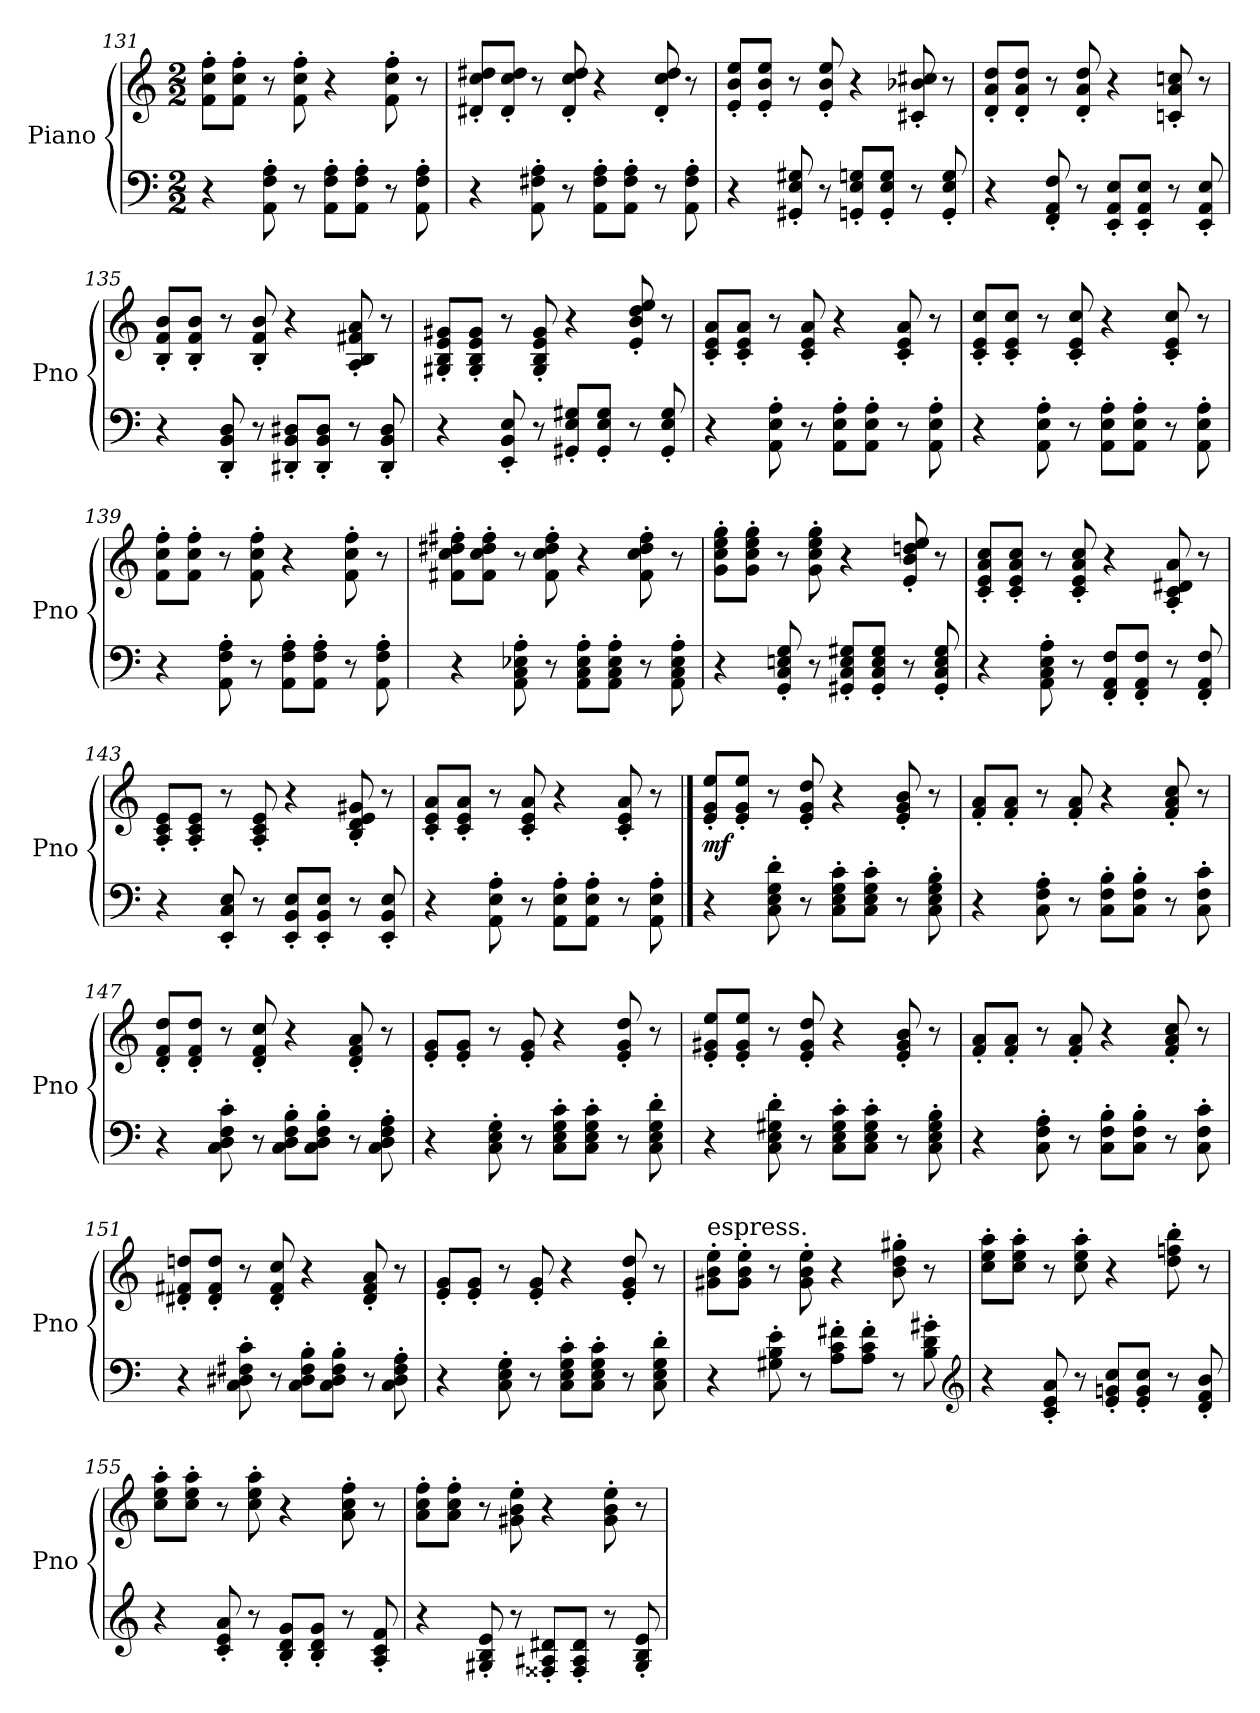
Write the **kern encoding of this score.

**kern	**kern	**dynam
*part1	*part1	*part1
*staff2	*staff1	*staff1/2
*I"Piano	*	*
*I'Pno	*	*
*clefF4	*clefG2	*
*k[]	*k[]	*
*C:	*C:	*
*M2/2	*M2/2	*
=131	=131	=131
4r	8f\' 8cc\' 8ff\'L	.
.	8f\' 8cc\' 8ff\'J	.
8AA\' 8F\' 8A\'	8r	.
8r	8f\' 8cc\' 8ff\'	.
8AA\' 8F\' 8A\'L	4r	.
8AA\' 8F\' 8A\'J	.	.
8r	8f\' 8cc\' 8ff\'	.
8AA\' 8F\' 8A\'	8r	.
!!LO:LB:g=z
=132	=132	=132
4r	8d#X/' 8cc/' 8dd#X/'L	.
.	8d#/' 8cc/' 8dd#/'J	.
8AA\' 8F#X\' 8A\'	8r	.
8r	8d#/' 8cc/' 8dd#/'	.
8AA\' 8F#\' 8A\'L	4r	.
8AA\' 8F#\' 8A\'J	.	.
8r	8d#/' 8cc/' 8dd#/'	.
8AA\' 8F#\' 8A\'	8r	.
=133	=133	=133
4r	8e/' 8b/' 8ee/'L	.
.	8e/' 8b/' 8ee/'J	.
8GG#X/' 8E/' 8G#X/'	8r	.
8r	8e/' 8b/' 8ee/'	.
8GGn/' 8E/' 8Gn/'L	4r	.
8GG/' 8E/' 8G/'J	.	.
8r	8c#X/' 8b-X/' 8cc#X/'	.
8GG/' 8E/' 8G/'	8r	.
=134	=134	=134
4r	8d/' 8a/' 8dd/'L	.
.	8d/' 8a/' 8dd/'J	.
8FF/' 8AA/' 8F/'	8r	.
8r	8d/' 8a/' 8dd/'	.
8EE/' 8AA/' 8E/'L	4r	.
8EE/' 8AA/' 8E/'J	.	.
8r	8cn/' 8a/' 8ccn/'	.
8EE/' 8AA/' 8E/'	8r	.
=135	=135	=135
4r	8B/' 8f/' 8b/'L	.
.	8B/' 8f/' 8b/'J	.
8DD/' 8BB/' 8D/'	8r	.
8r	8B/' 8f/' 8b/'	.
8DD#X/' 8BB/' 8D#X/'L	4r	.
8DD#/' 8BB/' 8D#/'J	.	.
8r	8A/' 8B/' 8f#X/' 8a/'	.
8DD#/' 8BB/' 8D#/'	8r	.
!!LO:PB:g=z
=136	=136	=136
4r	8G#X/' 8B/' 8e/' 8g#X/'L	.
.	8G#/' 8B/' 8e/' 8g#/'J	.
8EE/' 8BB/' 8E/'	8r	.
8r	8G#/' 8B/' 8e/' 8g#/'	.
8GG#X/' 8E/' 8G#X/'L	4r	.
8GG#/' 8E/' 8G#/'J	.	.
8r	8e/' 8b/' 8dd/' 8ee/'	.
8GG#/' 8E/' 8G#/'	8r	.
=137	=137	=137
4r	8c/' 8e/' 8a/'L	.
.	8c/' 8e/' 8a/'J	.
8AA\' 8E\' 8A\'	8r	.
8r	8c/' 8e/' 8a/'	.
8AA\' 8E\' 8A\'L	4r	.
8AA\' 8E\' 8A\'J	.	.
8r	8c/' 8e/' 8a/'	.
8AA\' 8E\' 8A\'	8r	.
=138	=138	=138
4r	8c/' 8e/' 8cc/'L	.
.	8c/' 8e/' 8cc/'J	.
8AA\' 8E\' 8A\'	8r	.
8r	8c/' 8e/' 8cc/'	.
8AA\' 8E\' 8A\'L	4r	.
8AA\' 8E\' 8A\'J	.	.
8r	8c/' 8e/' 8cc/'	.
8AA\' 8E\' 8A\'	8r	.
=139	=139	=139
4r	8f\' 8cc\' 8ff\'L	.
.	8f\' 8cc\' 8ff\'J	.
8AA\' 8F\' 8A\'	8r	.
8r	8f\' 8cc\' 8ff\'	.
8AA\' 8F\' 8A\'L	4r	.
8AA\' 8F\' 8A\'J	.	.
8r	8f\' 8cc\' 8ff\'	.
8AA\' 8F\' 8A\'	8r	.
=140	=140	=140
4r	8f#X\' 8cc\' 8dd#X\' 8ff#X\'L	.
.	8f#\' 8cc\' 8dd#\' 8ff#\'J	.
8AA\' 8C\' 8E-X\' 8A\'	8r	.
8r	8f#\' 8cc\' 8dd#\' 8ff#\'	.
8AA\' 8C\' 8E-\' 8A\'L	4r	.
8AA\' 8C\' 8E-\' 8A\'J	.	.
8r	8f#\' 8cc\' 8dd#\' 8ff#\'	.
8AA\' 8C\' 8E-\' 8A\'	8r	.
!!LO:LB:g=z
=141	=141	=141
4r	8g\' 8cc\' 8ee\' 8gg\'L	.
.	8g\' 8cc\' 8ee\' 8gg\'J	.
8GG/' 8C/' 8En/' 8G/'	8r	.
8r	8g\' 8cc\' 8ee\' 8gg\'	.
8GG#X/' 8C/' 8E/' 8G#X/'L	4r	.
8GG#/' 8C/' 8E/' 8G#/'J	.	.
8r	8e/' 8b/' 8ddn/' 8ee/'	.
8GG#/' 8C/' 8E/' 8G#/'	8r	.
=142	=142	=142
4r	8c/' 8e/' 8a/' 8cc/'L	.
.	8c/' 8e/' 8a/' 8cc/'J	.
8AA\' 8C\' 8E\' 8A\'	8r	.
8r	8c/' 8e/' 8a/' 8cc/'	.
8FF/' 8AA/' 8F/'L	4r	.
8FF/' 8AA/' 8F/'J	.	.
8r	8A/' 8c/' 8d#X/' 8a/'	.
8FF/' 8AA/' 8F/'	8r	.
=143	=143	=143
4r	8A/' 8c/' 8e/'L	.
.	8A/' 8c/' 8e/'J	.
8EE/' 8C/' 8E/'	8r	.
8r	8A/' 8c/' 8e/'	.
8EE/' 8BB/' 8E/'L	4r	.
8EE/' 8BB/' 8E/'J	.	.
8r	8B/' 8d/' 8e/' 8g#X/'	.
8EE/' 8BB/' 8E/'	8r	.
=144	=144	=144
4r	8c/' 8e/' 8a/'L	.
.	8c/' 8e/' 8a/'J	.
8AA\' 8E\' 8A\'	8r	.
8r	8c/' 8e/' 8a/'	.
8AA\' 8E\' 8A\'L	4r	.
8AA\' 8E\' 8A\'J	.	.
8r	8c/' 8e/' 8a/'	.
8AA\' 8E\' 8A\'	8r	.
==145	==145	==145
!	!	!LO:DY:b
4r	8e/' 8g/' 8ee/'L	mf
.	8e/' 8g/' 8ee/'J	.
8C\' 8E\' 8G\' 8d\'	8r	.
8r	8e/' 8g/' 8dd/'	.
8C\' 8E\' 8G\' 8c\'L	4r	.
8C\' 8E\' 8G\' 8c\'J	.	.
8r	8e/' 8g/' 8b/'	.
8C\' 8E\' 8G\' 8B\'	8r	.
!!LO:LB:g=z
=146	=146	=146
4r	8f/' 8a/'L	.
.	8f/' 8a/'J	.
8C\' 8F\' 8A\'	8r	.
8r	8f/' 8a/'	.
8C\' 8F\' 8B\'L	4r	.
8C\' 8F\' 8B\'J	.	.
8r	8f/' 8a/' 8cc/'	.
8C\' 8F\' 8c\'	8r	.
=147	=147	=147
4r	8d/' 8f/' 8dd/'L	.
.	8d/' 8f/' 8dd/'J	.
8C\' 8D\' 8F\' 8c\'	8r	.
8r	8d/' 8f/' 8cc/'	.
8C\' 8D\' 8F\' 8B\'L	4r	.
8C\' 8D\' 8F\' 8B\'J	.	.
8r	8d/' 8f/' 8a/'	.
8C\' 8D\' 8F\' 8A\'	8r	.
=148	=148	=148
4r	8e/' 8g/'L	.
.	8e/' 8g/'J	.
8C\' 8E\' 8G\'	8r	.
8r	8e/' 8g/'	.
8C\' 8E\' 8G\' 8c\'L	4r	.
8C\' 8E\' 8G\' 8c\'J	.	.
8r	8e/' 8g/' 8dd/'	.
8C\' 8E\' 8G\' 8d\'	8r	.
=149	=149	=149
4r	8e/' 8g#X/' 8ee/'L	.
.	8e/' 8g#/' 8ee/'J	.
8C\' 8E\' 8G#X\' 8d\'	8r	.
8r	8e/' 8g#/' 8dd/'	.
8C\' 8E\' 8G#\' 8c\'L	4r	.
8C\' 8E\' 8G#\' 8c\'J	.	.
8r	8e/' 8g#/' 8b/'	.
8C\' 8E\' 8G#\' 8B\'	8r	.
=150	=150	=150
4r	8f/' 8a/'L	.
.	8f/' 8a/'J	.
8C\' 8F\' 8A\'	8r	.
8r	8f/' 8a/'	.
8C\' 8F\' 8B\'L	4r	.
8C\' 8F\' 8B\'J	.	.
8r	8f/' 8a/' 8cc/'	.
8C\' 8F\' 8c\'	8r	.
!!LO:LB:g=z
=151	=151	=151
4r	8d#X/' 8f#X/' 8ddn/'L	.
.	8d#/' 8f#/' 8dd/'J	.
8C\' 8D#X\' 8F#X\' 8c\'	8r	.
8r	8d#/' 8f#/' 8cc/'	.
8C\' 8D#\' 8F#\' 8B\'L	4r	.
8C\' 8D#\' 8F#\' 8B\'J	.	.
8r	8d#/' 8f#/' 8a/'	.
8C\' 8D#\' 8F#\' 8A\'	8r	.
=152	=152	=152
4r	8e/' 8g/'L	.
.	8e/' 8g/'J	.
8C\' 8E\' 8G\'	8r	.
8r	8e/' 8g/'	.
8C\' 8E\' 8G\' 8c\'L	4r	.
8C\' 8E\' 8G\' 8c\'J	.	.
8r	8e/' 8g/' 8dd/'	.
8C\' 8E\' 8G\' 8d\'	8r	.
=153	=153	=153
!	!LO:TX:a:t=espress.	!
4r	8g#X\' 8b\' 8ee\'L	.
.	8g#\' 8b\' 8ee\'J	.
8G#X\' 8B\' 8e\'	8r	.
8r	8g#\' 8b\' 8ee\'	.
8A\' 8c\' 8f#X\'L	4r	.
8A\' 8c\' 8f#\'J	.	.
8r	8b\' 8dd\' 8gg#X\'	.
8B\' 8d\' 8g#X\'	8r	.
*clefG2	*	*
=154	=154	=154
4r	8cc\' 8ee\' 8aa\'L	.
.	8cc\' 8ee\' 8aa\'J	.
8c/' 8e/' 8a/'	8r	.
8r	8cc\' 8ee\' 8aa\'	.
8e/' 8gn/' 8cc/'L	4r	.
8e/' 8g/' 8cc/'J	.	.
8r	8dd\' 8ffn\' 8bb\'	.
8d/' 8f/' 8b/'	8r	.
=155	=155	=155
4r	8cc\' 8ee\' 8aa\'L	.
.	8cc\' 8ee\' 8aa\'J	.
8c/' 8e/' 8a/'	8r	.
8r	8cc\' 8ee\' 8aa\'	.
8B/' 8d/' 8g/'L	4r	.
8B/' 8d/' 8g/'J	.	.
8r	8a\' 8cc\' 8ff\'	.
8A/' 8c/' 8f/'	8r	.
!!LO:LB:g=z
=156	=156	=156
4r	8a\' 8cc\' 8ff\'L	.
.	8a\' 8cc\' 8ff\'J	.
8G#X/' 8B/' 8e/'	8r	.
8r	8g#X\' 8b\' 8ee\'	.
8F##X/' 8A#X/' 8d#X/'L	4r	.
8F##/' 8A#/' 8d#/'J	.	.
8r	8g#\' 8b\' 8ee\'	.
8G#/' 8B/' 8e/'	8r	.
=	=	=
*-	*-	*-
